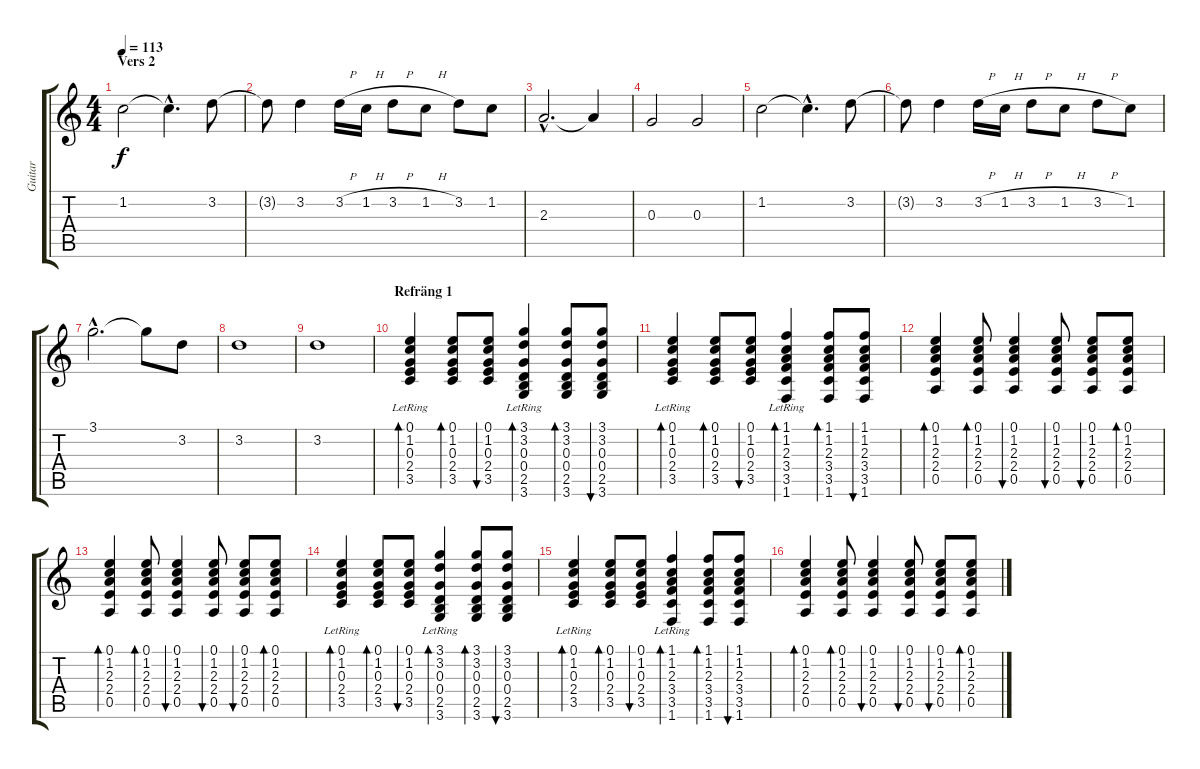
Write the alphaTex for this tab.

\track ("Guitar" "Guitar") {instrument acousticguitarnylon}
\staff {score tabs}
\tuning (E4 B3 G3 D3 A2 E2) {hide}
\ts (4 4)
\section ("" "Vers 2")
\tempo 113
\clef g2
\ks c
1.2.2{dy f} 1.2{hac t}.4{d} 3.2.8 |
3.2{t}.8 3.2.4 3.2{h}.16 1.2{h}.16 3.2{h}.8 1.2{h}.8 3.2.8 1.2.8 |
2.3{hac}.2{d} 2.3{t}.4 |
0.3.2 0.3.2 |
1.2.2 1.2{hac t}.4{d} 3.2.8 |
3.2{t}.8 3.2.4 3.2{h}.16 1.2{h}.16 3.2{h}.8 1.2{h}.8 3.2{h}.8 1.2.8 |
3.1{hac}.2{d} 3.1{t}.8 3.2.8 |
3.2.1 |
3.2.1 |
\section ("" "Refräng 1")
(0.1{lr} 1.2{lr} 0.3{lr} 2.4{lr} 3.5{lr}).4{bd 60} (0.1 1.2 0.3 2.4 3.5).8{bd 60} (0.1 1.2 0.3 2.4 3.5).8{bu 60} (3.1{lr} 3.2{lr} 0.3{lr} 0.4{lr} 2.5{lr} 3.6{lr}).4{bd 60} (3.1 3.2 0.3 0.4 2.5 3.6).8{bd 60} (3.1 3.2 0.3 0.4 2.5 3.6).8{bu 60} |
(0.1{lr} 1.2{lr} 0.3{lr} 2.4{lr} 3.5{lr}).4{bd 60} (0.1 1.2 0.3 2.4 3.5).8{bd 60} (0.1 1.2 0.3 2.4 3.5).8{bu 60} (1.1{lr} 1.2{lr} 2.3{lr} 3.4{lr} 3.5{lr} 1.6{lr}).4{bd 60} (1.1 1.2 2.3 3.4 3.5 1.6).8{bd 60} (1.1 1.2 2.3 3.4 3.5 1.6).8{bu 60} |
(0.1 1.2 2.3 2.4 0.5).4{bd 60} (0.1 1.2 2.3 2.4 0.5).8{bd 60} (0.1 1.2 2.3 2.4 0.5).4{bu 60} (0.1 1.2 2.3 2.4 0.5).8{bu 60} (0.1 1.2 2.3 2.4 0.5).8{bu 60} (0.1 1.2 2.3 2.4 0.5).8{bd 60} |
(0.1 1.2 2.3 2.4 0.5).4{bd 60} (0.1 1.2 2.3 2.4 0.5).8{bd 60} (0.1 1.2 2.3 2.4 0.5).4{bu 60} (0.1 1.2 2.3 2.4 0.5).8{bu 60} (0.1 1.2 2.3 2.4 0.5).8{bu 60} (0.1 1.2 2.3 2.4 0.5).8{bd 60} |
(0.1{lr} 1.2{lr} 0.3{lr} 2.4{lr} 3.5{lr}).4{bd 60} (0.1 1.2 0.3 2.4 3.5).8{bd 60} (0.1 1.2 0.3 2.4 3.5).8{bu 60} (3.1{lr} 3.2{lr} 0.3{lr} 0.4{lr} 2.5{lr} 3.6{lr}).4{bd 60} (3.1 3.2 0.3 0.4 2.5 3.6).8{bd 60} (3.1 3.2 0.3 0.4 2.5 3.6).8{bu 60} |
(0.1{lr} 1.2{lr} 0.3{lr} 2.4{lr} 3.5{lr}).4{bd 60} (0.1 1.2 0.3 2.4 3.5).8{bd 60} (0.1 1.2 0.3 2.4 3.5).8{bu 60} (1.1{lr} 1.2{lr} 2.3{lr} 3.4{lr} 3.5{lr} 1.6{lr}).4{bd 60} (1.1 1.2 2.3 3.4 3.5 1.6).8{bd 60} (1.1 1.2 2.3 3.4 3.5 1.6).8{bu 60} |
(0.1 1.2 2.3 2.4 0.5).4{bd 60} (0.1 1.2 2.3 2.4 0.5).8{bd 60} (0.1 1.2 2.3 2.4 0.5).4{bu 60} (0.1 1.2 2.3 2.4 0.5).8{bu 60} (0.1 1.2 2.3 2.4 0.5).8{bu 60} (0.1 1.2 2.3 2.4 0.5).8{bd 60}
